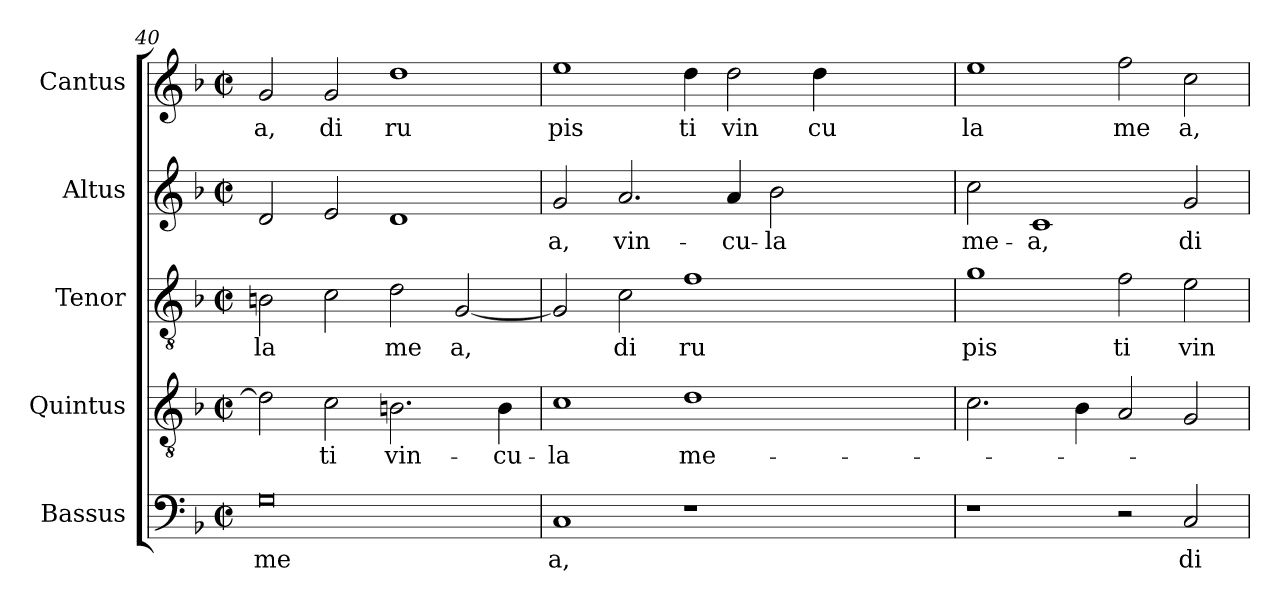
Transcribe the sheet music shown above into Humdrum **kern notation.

**kern	**text	**kern	**text	**kern	**text	**kern	**text	**kern	**text
*part5	*part5	*part4	*part4	*part3	*part3	*part2	*part2	*part1	*part1
*staff5	*staff5	*staff4	*staff4	*staff3	*staff3	*staff2	*staff2	*staff1	*staff1
*I"Bassus	*	*I"Quintus	*	*I"Tenor	*	*I"Altus	*	*I"Cantus	*
*clefF4	*	*clefGv2	*	*clefGv2	*	*clefG2	*	*clefG2	*
*k[b-]	*	*k[b-]	*	*k[b-]	*	*k[b-]	*	*k[b-]	*
*F:	*	*F:	*	*F:	*	*F:	*	*F:	*
*M2/2	*	*M2/2	*	*M2/2	*	*M2/2	*	*M2/2	*
*met(c|)	*	*met(c|)	*	*met(c|)	*	*met(c|)	*	*met(c|)	*
=40	=40	=40	=40	=40	=40	=40	=40	=40	=40
!	!LO:LY:b:cj	!	!	!	!LO:LY:b:cj	!	!	!	!LO:LY:b:cj
0G	me	2d\]	.	2Bn\	la	2d/	.	2g/	a,
!	!	!	!LO:LY:b:cj	!	!	!	!	!	!LO:LY:b:cj
.	.	2c\	-ti	2c\	.	2e/	.	2g/	di
!	!	!	!LO:LY:b:cj	!	!LO:LY:b:cj	!	!	!	!LO:LY:b:cj
.	.	2.Bn\	vin-	2d\	me	1d	.	1dd	ru
!	!	!	!	!	!LO:LY:b:cj	!	!	!	!
.	.	.	.	[<2G/	a,	.	.	.	.
!	!	!	!LO:LY:b:cj	!	!	!	!	!	!
.	.	4B\	-cu-	.	.	.	.	.	.
=41	=41	=41	=41	=41	=41	=41	=41	=41	=41
!	!LO:LY:b:cj	!	!LO:LY:b:cj	!	!	!	!LO:LY:b:cj	!	!LO:LY:b:cj
1C	a,	1c	-la	2G/]	.	2g/	-a,	1ee	pis
!	!	!	!	!	!LO:LY:b:cj	!	!LO:LY:b:cj	!	!
.	.	.	.	2c\	di	2.a/	vin-	.	.
!LO:N:vis=1	!	!	!LO:LY:b:cj	!	!LO:LY:b:cj	!	!	!	!LO:LY:b:cj
0r	.	1d	me-	1f	ru	.	.	4dd\	ti
!	!	!	!	!	!	!	!LO:LY:b:cj	!	!LO:LY:b:cj
.	.	.	.	.	.	4a/	-cu-	2dd\	vin
!	!	!	!	!	!	!	!LO:LY:b:cj	!	!
.	.	.	.	.	.	2b-\	-la	.	.
!	!	!	!	!	!	!	!	!	!LO:LY:b:cj
.	.	.	.	.	.	.	.	4dd\	cu
.	.	1ryy	.	1ryy	.	1ryy	.	1ryy	.
=42	=42	=42	=42	=42	=42	=42	=42	=42	=42
!	!	!	!	!	!LO:LY:b:cj	!	!LO:LY:b:cj	!	!LO:LY:b:cj
1r	.	2.c\	.	1g	pis	2cc\	me-	1ee	la
!	!	!	!	!	!	!	!LO:LY:b:cj	!	!
.	.	.	.	.	.	1c	-a,	.	.
.	.	4B-\	.	.	.	.	.	.	.
!	!	!	!	!	!LO:LY:b:cj	!	!	!	!LO:LY:b:cj
2r	.	2A/	.	2f\	ti	.	.	2ff\	me
!	!LO:LY:b:cj	!	!	!	!LO:LY:b	!	!LO:LY:b:cj	!	!LO:LY:b:cj
2C/	di	2G/	.	2e\	vin	2g/	di-	2cc\	a,
=	=	=	=	=	=	=	=	=	=
*-	*-	*-	*-	*-	*-	*-	*-	*-	*-
